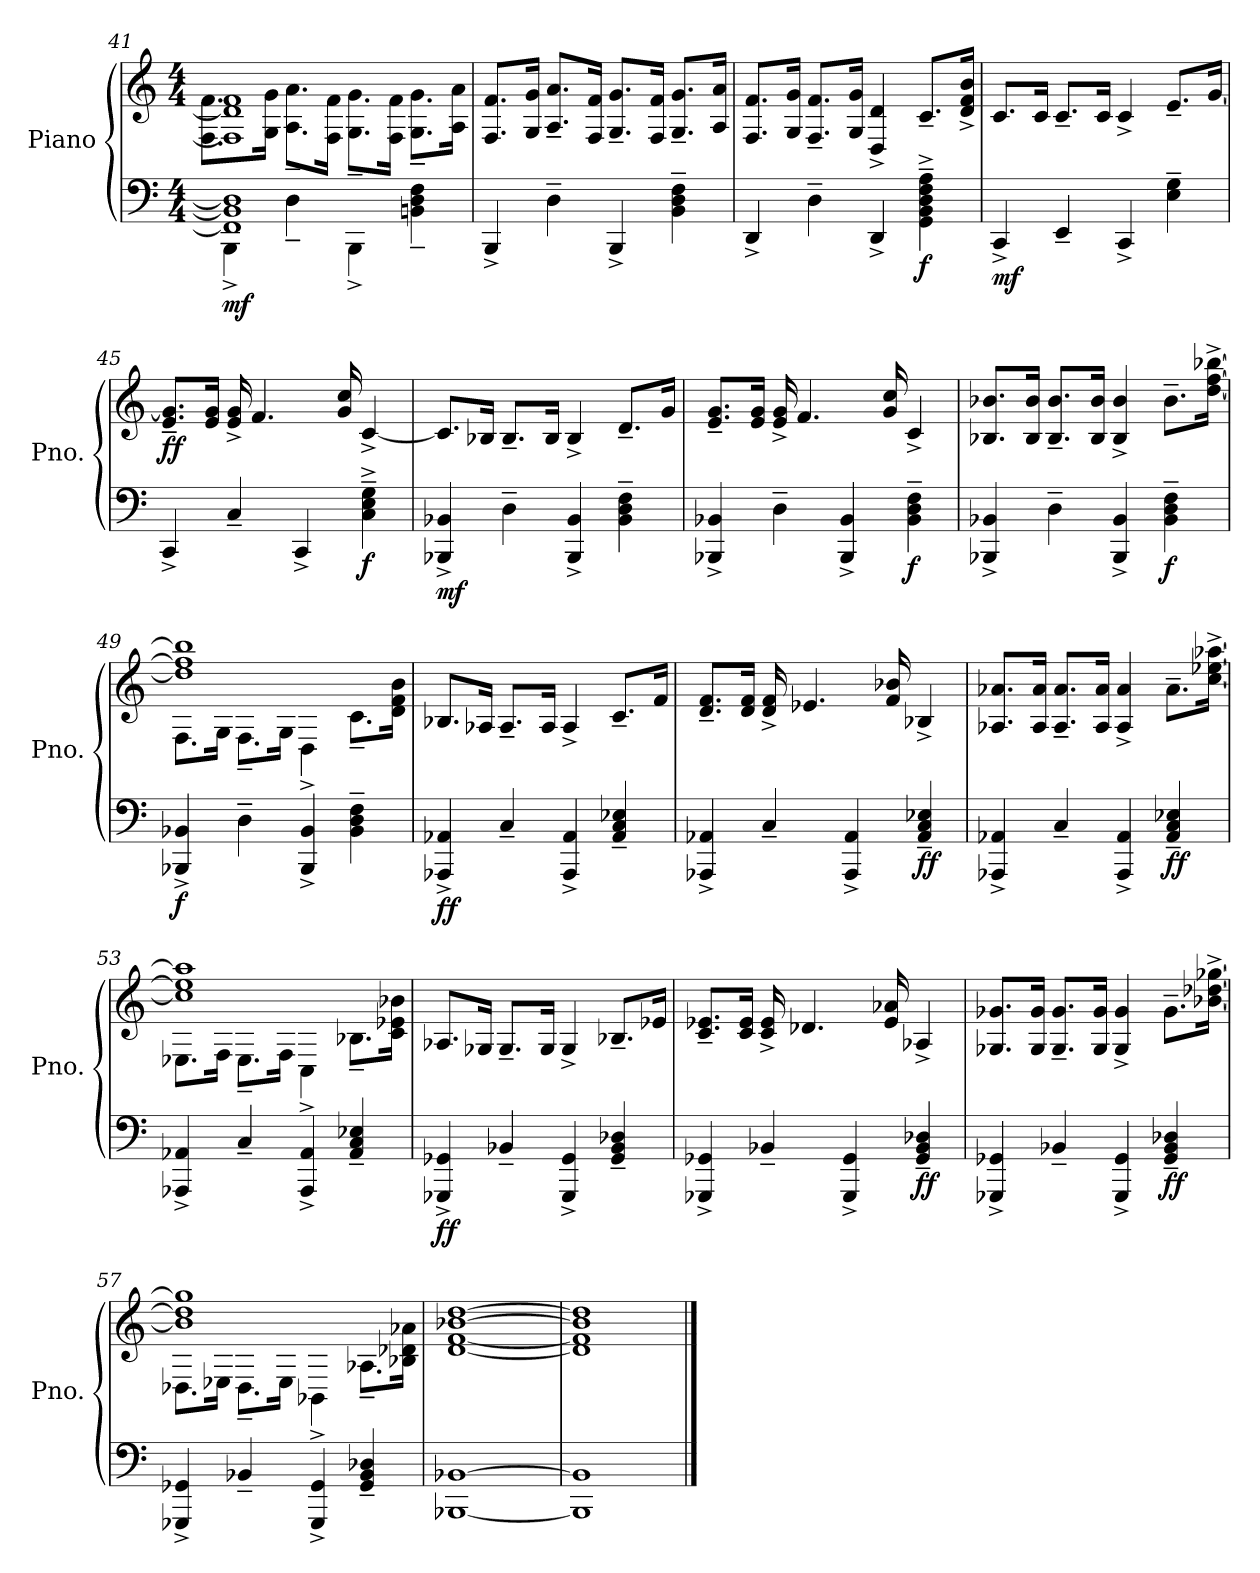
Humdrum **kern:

**kern	**kern	**dynam
*part1	*part1	*part1
*staff2	*staff1	*staff1/2
*I"Piano	*	*
*I'Pno.	*	*
*clefF4	*clefG2	*
*k[]	*k[]	*
*M4/4	*M4/4	*
=41	=41	=41
*^	*^	*
!	!	!	!	!LO:DY:b=2
1FF] 1BB-] 1D]	4BBB^\	1F] 1d] 1f	8.F\ 8.f\L	mf
.	.	.	16G\ 16g\Jk	.
.	4D~\	.	8.A\~ 8.a\~L	.
.	.	.	16F\ 16f\Jk	.
.	4BBB^\	.	8.G\~ 8.g\~L	.
.	.	.	16F\ 16f\Jk	.
.	4BBn\~ 4D\~ 4F\~	.	8.G\~ 8.g\~L	.
.	.	.	16A\ 16a\Jk	.
*v	*v	*	*	*
*	*v	*v	*
=42	=42	=42
4BBB^/	8.F/ 8.f/L	.
.	16G/ 16g/Jk	.
4D~\	8.A/~ 8.a/~L	.
.	16F/ 16f/Jk	.
4BBB^/	8.G/~ 8.g/~L	.
.	16F/ 16f/Jk	.
4BB\~ 4D\~ 4F\~	8.G/~ 8.g/~L	.
.	16A/ 16a/Jk	.
!!LO:LB:g=z
=43	=43	=43
4DD^/	8.F/ 8.f/L	.
.	16G/ 16g/Jk	.
4D~\	8.F/~ 8.f/~L	.
.	16G/ 16g/Jk	.
4DD^/	4D/^ 4d/^	.
!	!	!LO:DY:b=2
4GG\~^ 4BB\~^ 4D\~^ 4F\~^ 4A\~^	8.c~/L	f
.	16d/^ 16f/^ 16b/^Jk	.
=44	=44	=44
!	!	!LO:DY:b=2
4CC^/	8.c/L	mf
.	16c/Jk	.
4EE~/	8.c~/L	.
.	16c/Jk	.
4CC^/	4c^/	.
4E\~ 4G\~	8.e~/L	.
.	[16g/Jk	.
=45	=45	=45
!	!	!LO:DY:b
4CC^/	8.e/~ 8.g/]~L	ff
.	16e/ 16g/Jk	.
4C~/	16e/^ 16g/^	.
.	4.f/	.
4CC^/	.	.
.	16g/ 16cc/	.
!	!	!LO:DY:b=2
4C\~^ 4E\~^ 4G\~^	[4c^/	f
=46	=46	=46
!	!	!LO:DY:b=2
4BBB-X/^ 4BB-X/^	8.c/L]	mf
.	16B-X/Jk	.
4D~\	8.B-~/L	.
.	16B-/Jk	.
4BBB-/^ 4BB-/^	4B-^/	.
4BB-\~ 4D\~ 4F\~	8.d~/L	.
.	16g/Jk	.
!!LO:LB:g=z
=47	=47	=47
4BBB-X/^ 4BB-X/^	8.e/~ 8.g/~L	.
.	16e/ 16g/Jk	.
4D~\	16e/^ 16g/^	.
.	4.f/	.
4BBB-/^ 4BB-/^	.	.
.	16g/ 16cc/	.
!	!	!LO:DY:b=2
4BB-\~ 4D\~ 4F\~	4c^/	f
=48	=48	=48
4BBB-X/^ 4BB-X/^	8.B-X/ 8.b-X/L	.
.	16B-/ 16b-/Jk	.
4D~\	8.B-/~ 8.b-/~L	.
.	16B-/ 16b-/Jk	.
4BBB-/^ 4BB-/^	4B-/^ 4b-/^	.
!	!	!LO:DY:b=2
4BB-\~ 4D\~ 4F\~	8.b-~\L	f
.	[16dd\^ [16ff\^ [16bb-X\^Jk	.
=49	=49	=49
*	*^	*
!	!	!	!LO:DY:b=2
4BBB-X/^ 4BB-X/^	1dd] 1ff] 1bb-]	8.F\L	f
.	.	16G\Jk	.
4D~\	.	8.F~\L	.
.	.	16G\Jk	.
4BBB-/^ 4BB-/^	.	4D^\	.
4BB-\~ 4D\~ 4F\~	.	8.c~\L	.
.	.	16d\ 16f\ 16b\Jk	.
=50	=50	=50	=50
!	!	!	!LO:DY:b=2
*	*v	*v	*
4AAA-X/^ 4AA-X/^	8.B-X/L	ff
.	16A-X/Jk	.
4C~/	8.A-~/L	.
.	16A-/Jk	.
4AAA-/^ 4AA-/^	4A-^/	.
4AA-/~ 4C/~ 4E-X/~	8.c~/L	.
.	16f/Jk	.
!!LO:LB:g=z
=51	=51	=51
4AAA-X/^ 4AA-X/^	8.d/~ 8.f/~L	.
.	16d/ 16f/Jk	.
4C~/	16d/^ 16f/^	.
.	4.e-X/	.
4AAA-/^ 4AA-/^	.	.
.	16f/ 16b-X/	.
!	!	!LO:DY:b=2
!	!	!LO:DY:n=1:b=2
4AA-/~ 4C/~ 4E-X/~	4B-X^/	f f
=52	=52	=52
4AAA-X/^ 4AA-X/^	8.A-X/ 8.a-X/L	.
.	16A-/ 16a-/Jk	.
4C~/	8.A-/~ 8.a-/~L	.
.	16A-/ 16a-/Jk	.
4AAA-/^ 4AA-/^	4A-/^ 4a-/^	.
!	!	!LO:DY:b=2
!	!	!LO:DY:n=1:b=2
4AA-/~ 4C/~ 4E-X/~	8.a-~\L	f f
.	[16cc\^ [16ee-X\^ [16aa-X\^Jk	.
=53	=53	=53
*	*^	*
!	!	!	!LO:DY:b=2
!	!	!	!LO:DY:n=1:b=2
4AAA-X/^ 4AA-X/^	1cc] 1ee-] 1aa-]	8.E-X\L	mf mf
.	.	16F\Jk	.
4C~/	.	8.E-~\L	.
.	.	16F\Jk	.
4AAA-/^ 4AA-/^	.	4C^\	.
4AA-/~ 4C/~ 4E-X/~	.	8.B-X~\L	.
.	.	16c\ 16e-X\ 16b-X\Jk	.
!!LO:LB:g=z
=54	=54	=54	=54
!	!	!	!LO:DY:b=2
*	*v	*v	*
4GGG-X/^ 4GG-X/^	8.A-X/L	ff
.	16G-X/Jk	.
4BB-X~/	8.G-~/L	.
.	16G-/Jk	.
4GGG-/^ 4GG-/^	4G-^/	.
4GG-/~ 4BB-/~ 4D-X/~	8.B-X~/L	.
.	16e-X/Jk	.
=55	=55	=55
4GGG-X/^ 4GG-X/^	8.c/~ 8.e-X/~L	.
.	16c/ 16e-/Jk	.
4BB-X~/	16c/^ 16e-/^	.
.	4.d-X/	.
4GGG-/^ 4GG-/^	.	.
.	16e-/ 16a-X/	.
!	!	!LO:DY:b=2
!	!	!LO:DY:n=1:b=2
4GG-/~ 4BB-/~ 4D-X/~	4A-X^/	f f
=56	=56	=56
4GGG-X/^ 4GG-X/^	8.G-X/ 8.g-X/L	.
.	16G-/ 16g-/Jk	.
4BB-X~/	8.G-/~ 8.g-/~L	.
.	16G-/ 16g-/Jk	.
4GGG-/^ 4GG-/^	4G-/^ 4g-/^	.
!	!	!LO:DY:b=2
!	!	!LO:DY:n=1:b=2
4GG-/~ 4BB-/~ 4D-X/~	8.g-~\L	f f
.	[16b-X\^ [16dd-X\^ [16gg-X\^Jk	.
!!LO:LB:g=z
=57	=57	=57
*	*^	*
!	!	!	!LO:DY:b=2
!	!	!	!LO:DY:n=1:b=2
4GGG-X/^ 4GG-X/^	1b-] 1dd-] 1gg-]	8.D-X\L	mf mf
.	.	16E-X\Jk	.
4BB-X~/	.	8.D-~\L	.
.	.	16E-\Jk	.
4GGG-/^ 4GG-/^	.	4BB-X^\	.
4GG-/~ 4BB-/~ 4D-X/~	.	8.A-X~\L	.
.	.	16B-X\ 16d-X\ 16a-X\Jk	.
*	*v	*v	*
=58	=58	=58
[1BBB-X [1BB-X	[1d [1f [1b-X [1dd	.
=59	=59	=59
1BBB-] 1BB-]	1d] 1f] 1b-] 1dd]	.
==	==	==
*-	*-	*-
